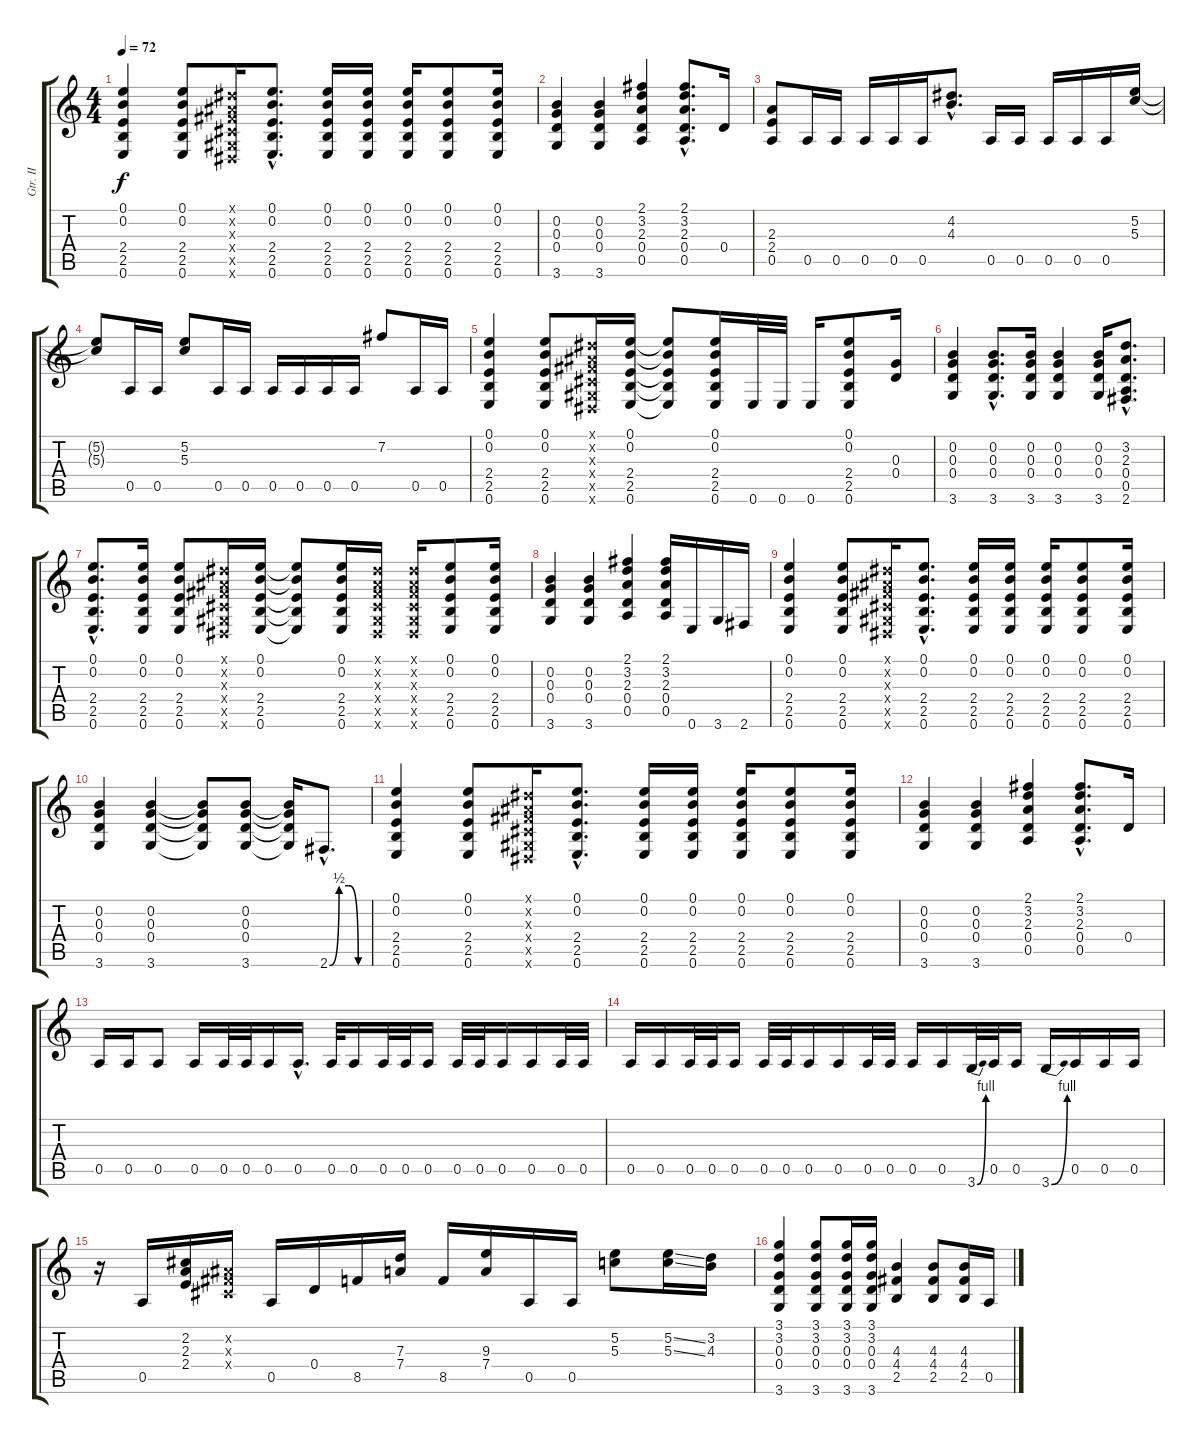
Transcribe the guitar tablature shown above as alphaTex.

\track ("Gtr. II" "Gtr. II") {instrument electricguitarclean}
\staff {score tabs}
\tuning (E4 B3 G3 D3 A2 E2) {hide}
\ts (4 4)
\tempo 72
\clef g2
\ks c
(0.1 0.2 2.4 2.5 0.6).4{dy f} (0.1 0.2 2.4 2.5 0.6).8 (-1.1{x} -1.2{x} -1.3{x} -1.4{x} -1.5{x} -1.6{x}).16 (0.1{hac} 0.2{hac} 2.4{hac} 2.5{hac} 0.6{hac}).8{d} (0.1 0.2 2.4 2.5 0.6).16 (0.1 0.2 2.4 2.5 0.6).16 (0.1 0.2 2.4 2.5 0.6).16 (0.1 0.2 2.4 2.5 0.6).8 (0.1 0.2 2.4 2.5 0.6).16 |
(0.2 0.3 0.4 3.6).4 (0.2 0.3 0.4 3.6).4 (2.1 3.2 2.3 0.4 0.5).4 (2.1{hac} 3.2{hac} 2.3{hac} 0.4{hac} 0.5{hac}).8{d} 0.4.16 |
(2.3 2.4 0.5).8 0.5.16 0.5.16 0.5.16 0.5.16 0.5.16 (4.2{hac} 4.3{hac}).8{d} 0.5.16 0.5.16 0.5.16 0.5.16 0.5.16 (5.2 5.3).16 |
(5.2{t} 5.3{t}).8 0.5.16 0.5.16 (5.2 5.3).8 0.5.16 0.5.16 0.5.16 0.5.16 0.5.16 0.5.16 7.2.8 0.5.16 0.5.16 |
(0.1 0.2 2.4 2.5 0.6).4 (0.1 0.2 2.4 2.5 0.6).8 (-1.1{x} -1.2{x} -1.3{x} -1.4{x} -1.5{x} -1.6{x}).16 (0.1 0.2 2.4 2.5 0.6).16 (0.1{t} 0.2{t} 2.4{t} 2.5{t} 0.6{t}).8 (0.1 0.2 2.4 2.5 0.6).16 0.6.32 0.6.32 0.6.16 (0.1 0.2 2.4 2.5 0.6).8 (0.3 0.4).16 |
(0.2 0.3 0.4 3.6).4 (0.2{hac} 0.3{hac} 0.4{hac} 3.6{hac}).8{d} (0.2 0.3 0.4 3.6).16 (0.2 0.3 0.4 3.6).4 (0.2 0.3 0.4 3.6).16 (3.2{hac} 2.3{hac} 0.4{hac} 0.5{hac} 2.6{hac}).8{d} |
(0.1{hac} 0.2{hac} 2.4{hac} 2.5{hac} 0.6{hac}).8{d} (0.1 0.2 2.4 2.5 0.6).16 (0.1 0.2 2.4 2.5 0.6).8 (-1.1{x} -1.2{x} -1.3{x} -1.4{x} -1.5{x} -1.6{x}).16 (0.1 0.2 2.4 2.5 0.6).16 (0.1{t} 0.2{t} 2.4{t} 2.5{t} 0.6{t}).8 (0.1 0.2 2.4 2.5 0.6).16 (-1.1{x} -1.2{x} -1.3{x} -1.4{x} -1.5{x} -1.6{x}).16 (-1.1{x} -1.2{x} -1.3{x} -1.4{x} -1.5{x} -1.6{x}).16 (0.1 0.2 2.4 2.5 0.6).8 (0.1 0.2 2.4 2.5 0.6).16 |
(0.2 0.3 0.4 3.6).4 (0.2 0.3 0.4 3.6).4 (2.1 3.2 2.3 0.4 0.5).4 (2.1 3.2 2.3 0.4 0.5).16 0.6.16 3.6.16 2.6.16 |
(0.1 0.2 2.4 2.5 0.6).4 (0.1 0.2 2.4 2.5 0.6).8 (-1.1{x} -1.2{x} -1.3{x} -1.4{x} -1.5{x} -1.6{x}).16 (0.1{hac} 0.2{hac} 2.4{hac} 2.5{hac} 0.6{hac}).8{d} (0.1 0.2 2.4 2.5 0.6).16 (0.1 0.2 2.4 2.5 0.6).16 (0.1 0.2 2.4 2.5 0.6).16 (0.1 0.2 2.4 2.5 0.6).8 (0.1 0.2 2.4 2.5 0.6).16 |
(0.2 0.3 0.4 3.6).4 (0.2 0.3 0.4 3.6).4 (0.2{t} 0.3{t} 0.4{t} 3.6{t}).8 (0.2 0.3 0.4 3.6).8 (0.2{t} 0.3{t} 0.4{t} 3.6{t}).16 2.6{be (custom 0 0 15 2 30 2 45 0 60 0) hac}.8{d} |
(0.1 0.2 2.4 2.5 0.6).4 (0.1 0.2 2.4 2.5 0.6).8 (-1.1{x} -1.2{x} -1.3{x} -1.4{x} -1.5{x} -1.6{x}).16 (0.1{hac} 0.2{hac} 2.4{hac} 2.5{hac} 0.6{hac}).8{d} (0.1 0.2 2.4 2.5 0.6).16 (0.1 0.2 2.4 2.5 0.6).16 (0.1 0.2 2.4 2.5 0.6).16 (0.1 0.2 2.4 2.5 0.6).8 (0.1 0.2 2.4 2.5 0.6).16 |
(0.2 0.3 0.4 3.6).4 (0.2 0.3 0.4 3.6).4 (2.1 3.2 2.3 0.4 0.5).4 (2.1{hac} 3.2{hac} 2.3{hac} 0.4{hac} 0.5{hac}).8{d} 0.4.16 |
0.5.16 0.5.16 0.5.8 0.5.16 0.5.32 0.5.32 0.5.16 0.5{hac}.16{d} 0.5.32 0.5.16 0.5.32 0.5.32 0.5.16 0.5.32 0.5.32 0.5.16 0.5.16 0.5.32 0.5.32 |
0.5.16 0.5.16 0.5.32 0.5.32 0.5.16 0.5.32 0.5.32 0.5.16 0.5.16 0.5.32 0.5.32 0.5.16 0.5.16 3.6{be (bend 0 0 60 4)}.32 0.5.32 0.5.16 3.6{be (bend 0 0 60 4)}.16 0.5.16 0.5.16 0.5.16 |
r.16 0.5.16 (2.2 2.3 2.4).16 (-1.2{x} -1.3{x} -1.4{x}).16 0.5.16 0.4.16 8.5.16 (7.3 7.4).16 8.5.16 (9.3 7.4).16 0.5.16 0.5.16 (5.2 5.3).8 (5.2{ss} 5.3{ss}).16 (3.2 4.3).16 |
(3.1 3.2 0.3 0.4 3.6).4 (3.1 3.2 0.3 0.4 3.6).8 (3.1 3.2 0.3 0.4 3.6).16 (3.1 3.2 0.3 0.4 3.6).16 (4.3 4.4 2.5).4 (4.3 4.4 2.5).8 (4.3 4.4 2.5).16 0.5.16
